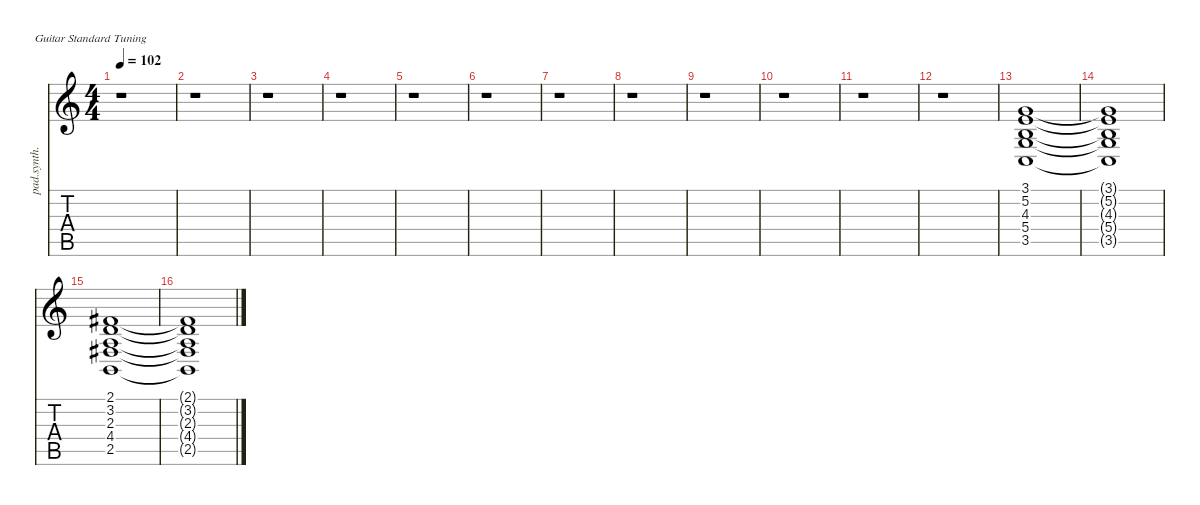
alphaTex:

\defaultSystemsLayout 4
\hideDynamics
\bracketExtendMode nobrackets
\otherSystemsTrackNameOrientation horizontal
\track ("Jon Carin" "pad.synth.") {instrument pad3polysynth}
\staff {score tabs}
\tuning (E4 B3 G3 D3 A2 E2)
\ts (4 4)
\beaming (8 2 2 2 2)
\tempo 102
\clef g2
\ks c
r.1{dy f instrument pad3polysynth} |
r.1 |
r.1 |
r.1 |
r.1 |
r.1 |
r.1 |
r.1 |
r.1 |
r.1 |
r.1 |
r.1 |
(3.1 5.2 4.3 5.4 3.5).1 |
(3.1{t} 5.2{t} 4.3{t} 5.4{t} 3.5{t}).1 |
(2.1{acc #} 3.2 2.3 4.4{acc #} 2.5).1 |
(2.1{t acc #} 3.2{t} 2.3{t} 4.4{t acc #} 2.5{t}).1
